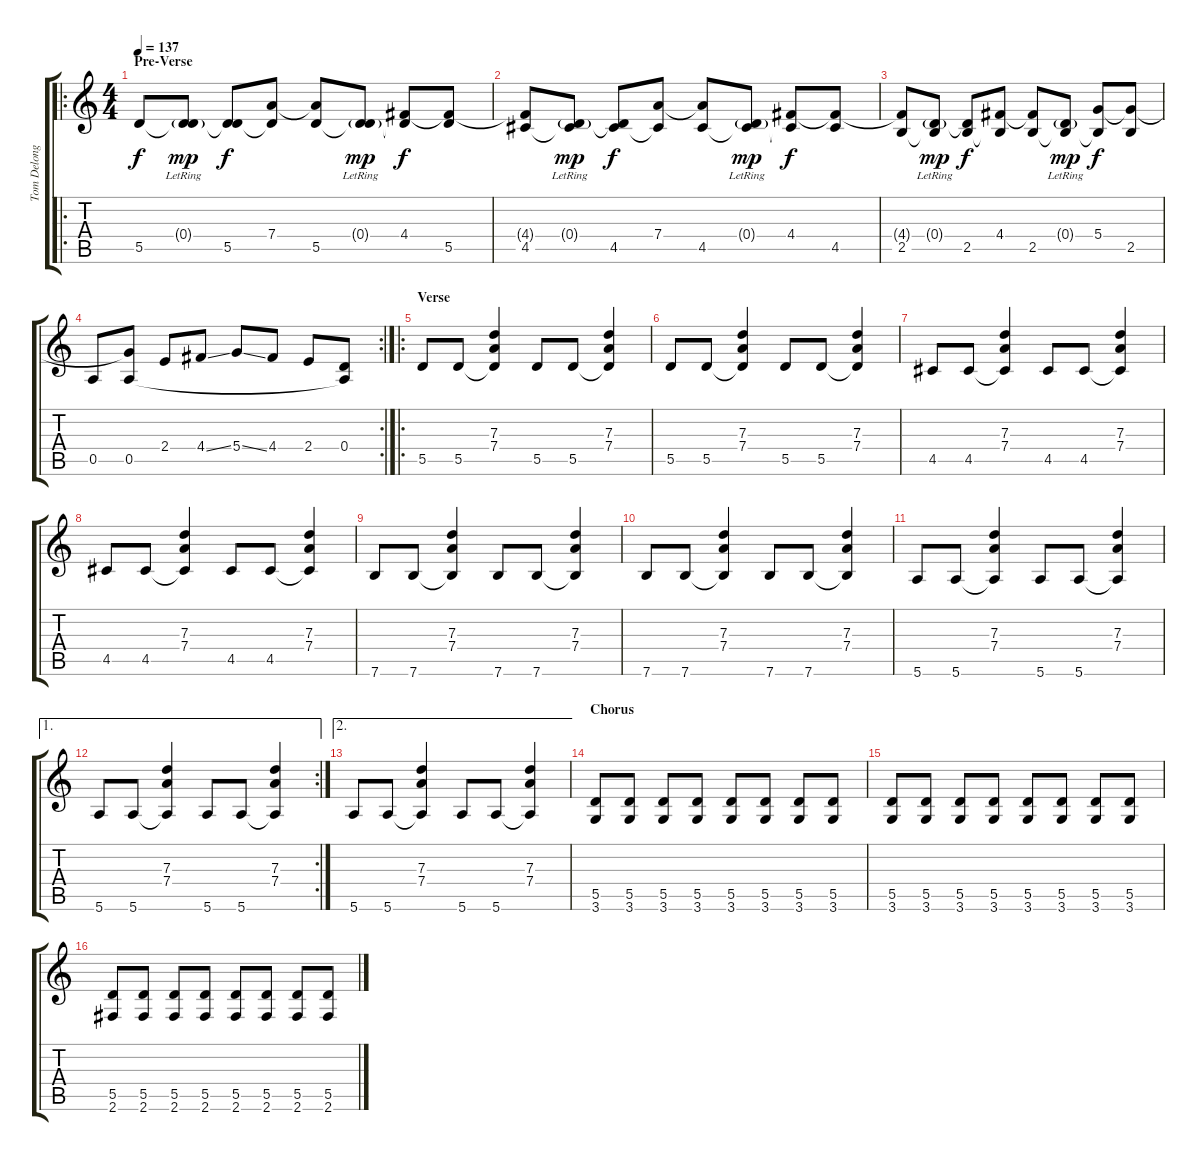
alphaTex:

\track ("Tom Delonge" "Tom Delong") {instrument electricguitarjazz}
\staff {score tabs}
\tuning (E4 B3 G3 D3 A2 E2) {hide}
\ro
\ts (4 4)
\section ("" "Pre-Verse")
\tempo 137
\clef g2
\ks c
5.5.8{dy f instrument electricguitarjazz} (0.4{g lr} 5.5{t}).8{dy mp} (0.4{t} 5.5).8{dy f} (7.4 5.5{t}).8 (7.4{t} 5.5).8 (0.4{g lr} 5.5{t}).8{dy mp} (4.4 5.5{t}).8{dy f} (4.4{t} 5.5).8 |
(4.4{t} 4.5).8 (0.4{g lr} 4.5{t}).8{dy mp} (0.4{t} 4.5).8{dy f} (7.4 4.5{t}).8 (7.4{t} 4.5).8 (0.4{g lr} 4.5{t}).8{dy mp} (4.4 4.5{t}).8{dy f} (4.4{t} 4.5).8 |
(4.4{t} 2.5).8 (0.4{g lr} 2.5{t}).8{dy mp} (0.4{t} 2.5).8{dy f} (4.4 2.5{t}).8 (4.4{t} 2.5).8 (0.4{g lr} 2.5{t}).8{dy mp} (5.4 2.5{t}).8{dy f} (5.4{t} 2.5).8 |
\rc 2
0.5.8 (5.4{t} 0.5).8 2.4.8 4.4{ss}.8 5.4{ss}.8 4.4.8 2.4.8 (0.4 0.5{t}).8 |
\ro
\section ("" "Verse")
5.5.8 5.5.8 (7.3 7.4 5.5{t}).4 5.5.8 5.5.8 (7.3 7.4 5.5{t}).4 |
5.5.8 5.5.8 (7.3 7.4 5.5{t}).4 5.5.8 5.5.8 (7.3 7.4 5.5{t}).4 |
4.5.8 4.5.8 (7.3 7.4 4.5{t}).4 4.5.8 4.5.8 (7.3 7.4 4.5{t}).4 |
4.5.8 4.5.8 (7.3 7.4 4.5{t}).4 4.5.8 4.5.8 (7.3 7.4 4.5{t}).4 |
7.6.8 7.6.8 (7.3 7.4 7.6{t}).4 7.6.8 7.6.8 (7.3 7.4 7.6{t}).4 |
7.6.8 7.6.8 (7.3 7.4 7.6{t}).4 7.6.8 7.6.8 (7.3 7.4 7.6{t}).4 |
5.6.8 5.6.8 (7.3 7.4 5.6{t}).4 5.6.8 5.6.8 (7.3 7.4 5.6{t}).4 |
\ae 1
\rc 2
5.6.8 5.6.8 (7.3 7.4 5.6{t}).4 5.6.8 5.6.8 (7.3 7.4 5.6{t}).4 |
\ae 2
5.6.8 5.6.8 (7.3 7.4 5.6{t}).4 5.6.8 5.6.8 (7.3 7.4 5.6{t}).4 |
\section ("" "Chorus")
(5.5 3.6).8{instrument distortionguitar} (5.5 3.6).8 (5.5 3.6).8 (5.5 3.6).8 (5.5 3.6).8 (5.5 3.6).8 (5.5 3.6).8 (5.5 3.6).8 |
(5.5 3.6).8 (5.5 3.6).8 (5.5 3.6).8 (5.5 3.6).8 (5.5 3.6).8 (5.5 3.6).8 (5.5 3.6).8 (5.5 3.6).8 |
(5.5 2.6).8 (5.5 2.6).8 (5.5 2.6).8 (5.5 2.6).8 (5.5 2.6).8 (5.5 2.6).8 (5.5 2.6).8 (5.5 2.6).8
